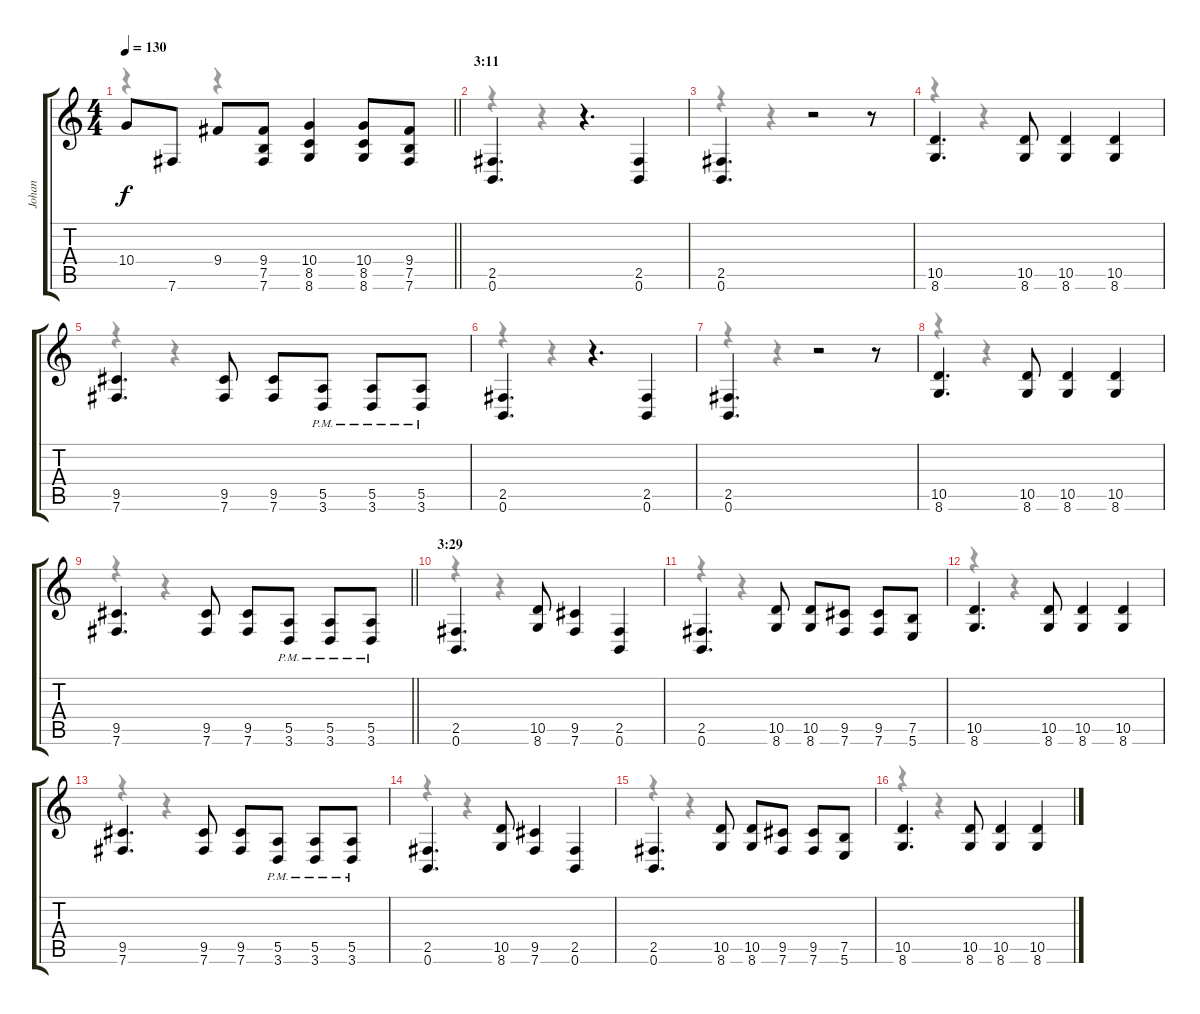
\track ("Johan" "Johan") {instrument distortionguitar}
\staff {score tabs}
\tuning (B3 Gb3 D3 A2 E2 B1) {hide}
\voice
\ts (4 4)
\tempo 130
\clef g2
\barLineRight lightlight
\ks c
10.4.8{dy f} 7.6.8 9.4.8 (9.4 7.5 7.6).8 (10.4 8.5 8.6).4 (10.4 8.5 8.6).8 (9.4 7.5 7.6).8 |
\section ("" "3:11")
(2.5 0.6).4{d} r.4{d} (2.5 0.6).4 |
(2.5 0.6).4{d} r.2 r.8 |
(10.5 8.6).4{d} (10.5 8.6).8 (10.5 8.6).4 (10.5 8.6).4 |
(9.5 7.6).4{d} (9.5 7.6).8 (9.5 7.6).8 (5.5{pm} 3.6{pm}).8 (5.5{pm} 3.6{pm}).8 (5.5{pm} 3.6{pm}).8 |
(2.5 0.6).4{d} r.4{d} (2.5 0.6).4 |
(2.5 0.6).4{d} r.2 r.8 |
(10.5 8.6).4{d} (10.5 8.6).8 (10.5 8.6).4 (10.5 8.6).4 |
\barLineRight lightlight
(9.5 7.6).4{d} (9.5 7.6).8 (9.5 7.6).8 (5.5{pm} 3.6{pm}).8 (5.5{pm} 3.6{pm}).8 (5.5{pm} 3.6{pm}).8 |
\section ("" "3:29")
(2.5 0.6).4{d} (10.5 8.6).8 (9.5 7.6).4 (2.5 0.6).4 |
(2.5 0.6).4{d} (10.5 8.6).8 (10.5 8.6).8 (9.5 7.6).8 (9.5 7.6).8 (7.5 5.6).8 |
(10.5 8.6).4{d} (10.5 8.6).8 (10.5 8.6).4 (10.5 8.6).4 |
(9.5 7.6).4{d} (9.5 7.6).8 (9.5 7.6).8 (5.5{pm} 3.6{pm}).8 (5.5{pm} 3.6{pm}).8 (5.5{pm} 3.6{pm}).8 |
(2.5 0.6).4{d} (10.5 8.6).8 (9.5 7.6).4 (2.5 0.6).4 |
(2.5 0.6).4{d} (10.5 8.6).8 (10.5 8.6).8 (9.5 7.6).8 (9.5 7.6).8 (7.5 5.6).8 |
(10.5 8.6).4{d} (10.5 8.6).8 (10.5 8.6).4 (10.5 8.6).4
\voice
\clef g2
\ottava regular
\simile none
\barLineRight lightlight
\ks c
r.4{dy f} r.4 |
r.4 r.4 |
r.4 r.4 |
r.4 r.4 |
r.4 r.4 |
r.4 r.4 |
r.4 r.4 |
r.4 r.4 |
\barLineRight lightlight
r.4 r.4 |
r.4 r.4 |
r.4 r.4 |
r.4 r.4 |
r.4 r.4 |
r.4 r.4 |
r.4 r.4 |
r.4 r.4
